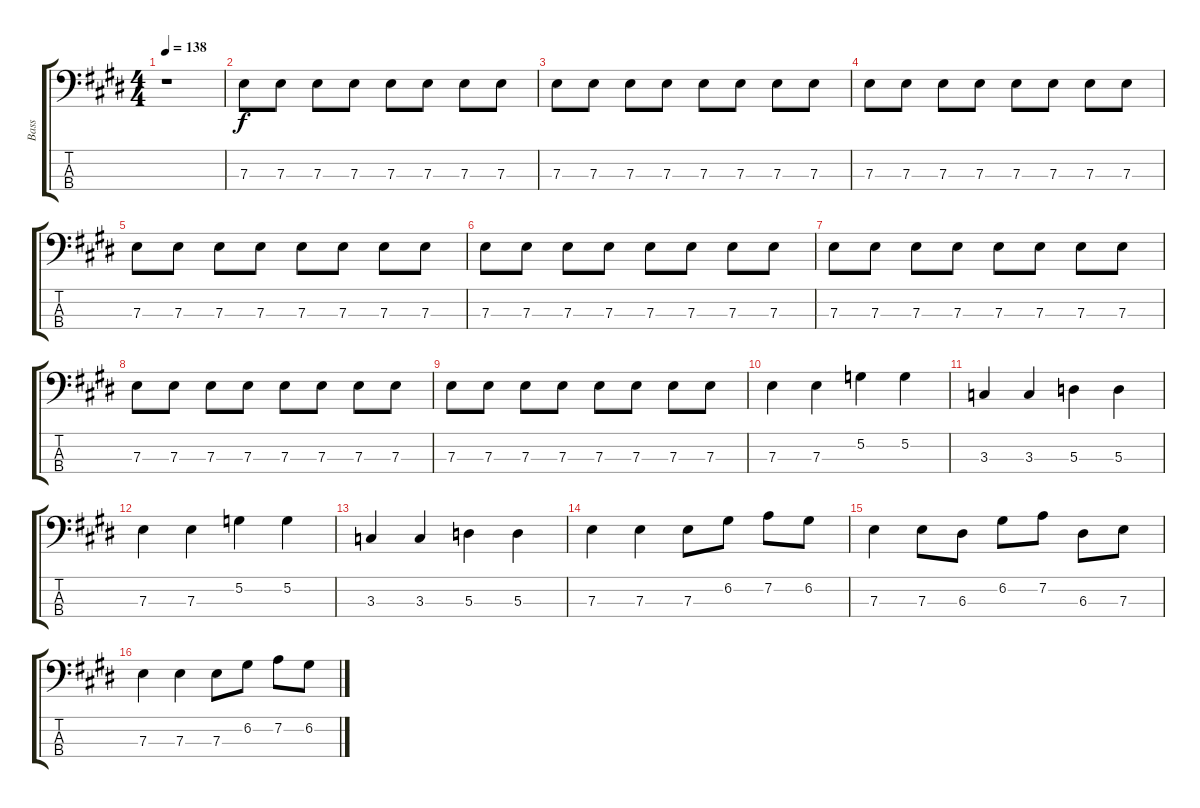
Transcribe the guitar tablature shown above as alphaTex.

\track ("Bass" "Bass") {instrument electricbasspick}
\staff {score tabs}
\tuning (G2 D2 A1 E1) {hide}
\ts (4 4)
\tempo 138
\clef f4
\ks e
r.1{dy f instrument electricbasspick} |
\ks c#minor
7.3.8 7.3.8 7.3.8 7.3.8 7.3.8 7.3.8 7.3.8 7.3.8 |
7.3.8 7.3.8 7.3.8 7.3.8 7.3.8 7.3.8 7.3.8 7.3.8 |
7.3.8 7.3.8 7.3.8 7.3.8 7.3.8 7.3.8 7.3.8 7.3.8 |
7.3.8 7.3.8 7.3.8 7.3.8 7.3.8 7.3.8 7.3.8 7.3.8 |
\ks e
7.3.8 7.3.8 7.3.8 7.3.8 7.3.8 7.3.8 7.3.8 7.3.8 |
\ks c#minor
7.3.8 7.3.8 7.3.8 7.3.8 7.3.8 7.3.8 7.3.8 7.3.8 |
7.3.8 7.3.8 7.3.8 7.3.8 7.3.8 7.3.8 7.3.8 7.3.8 |
7.3.8 7.3.8 7.3.8 7.3.8 7.3.8 7.3.8 7.3.8 7.3.8 |
\ks e
7.3.4 7.3.4 5.2.4 5.2.4 |
\ks c#minor
3.3.4 3.3.4 5.3.4 5.3.4 |
7.3.4 7.3.4 5.2.4 5.2.4 |
3.3.4 3.3.4 5.3.4 5.3.4 |
\ks e
7.3.4 7.3.4 7.3.8 6.2.8 7.2.8 6.2.8 |
\ks c#minor
7.3.4 7.3.8 6.3.8 6.2.8 7.2.8 6.3.8 7.3.8 |
7.3.4 7.3.4 7.3.8 6.2.8 7.2.8 6.2.8
